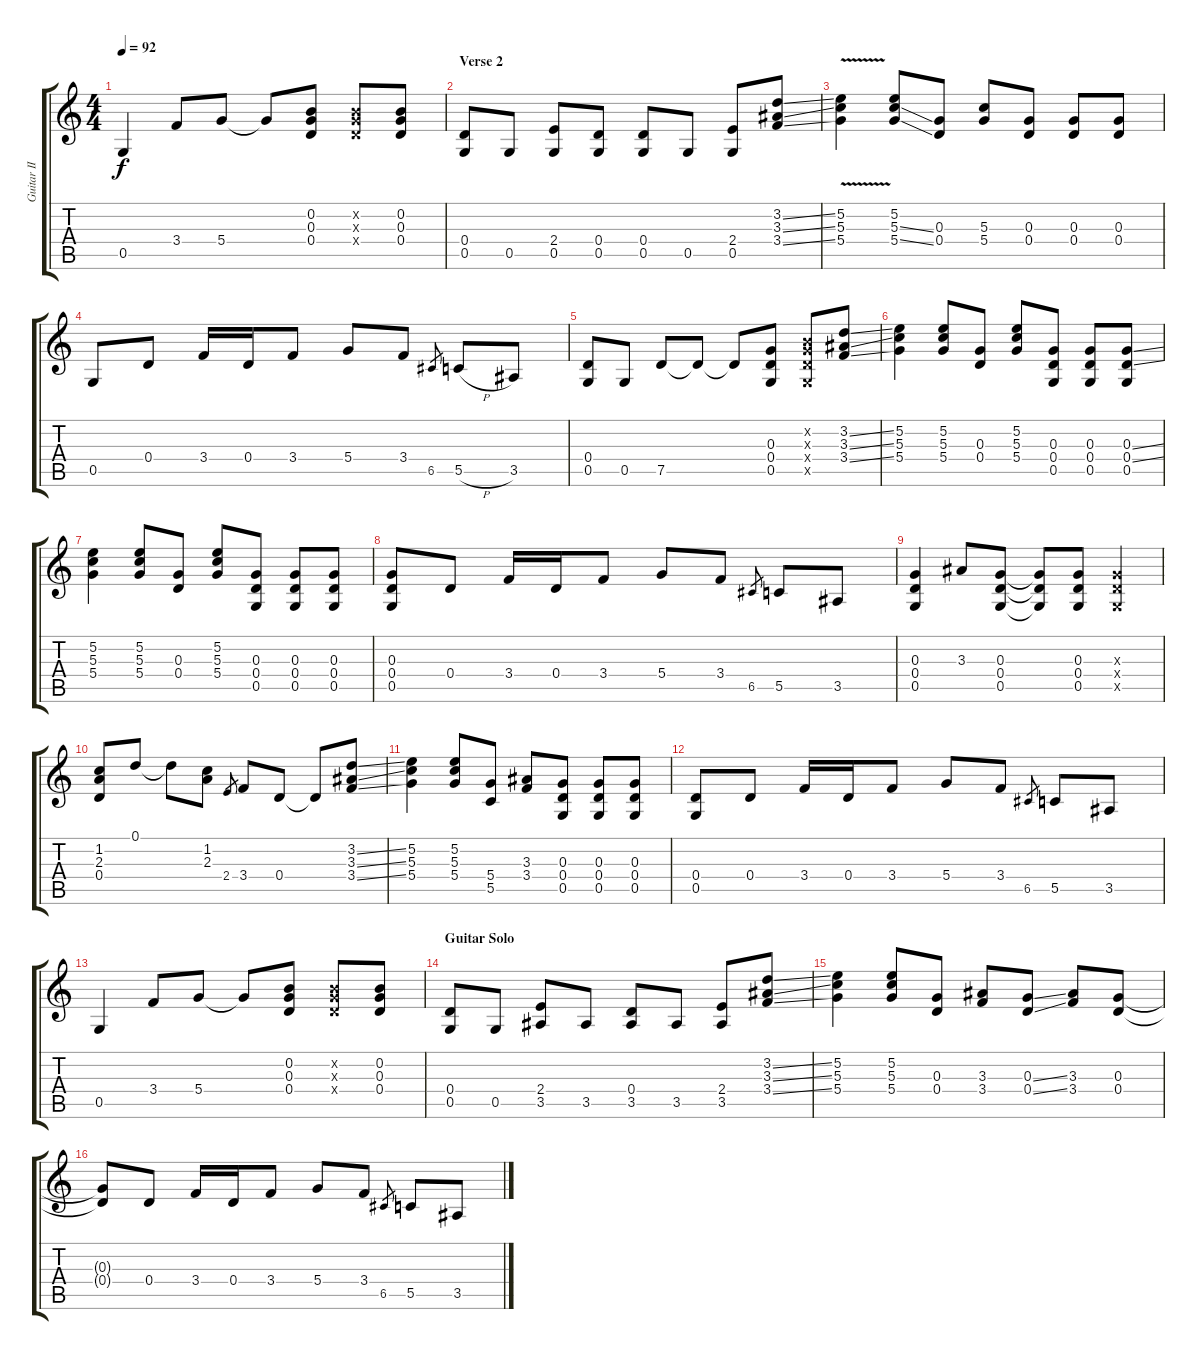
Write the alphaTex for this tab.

\track ("Guitar II" "Guitar II") {instrument acousticguitarnylon}
\staff {score tabs}
\tuning (D4 B3 G3 D3 G2 D2) {hide}
\ts (4 4)
\tempo 92
\clef g2
\ks c
0.5.4{dy f} 3.4.8 5.4.8 5.4{t}.8 (0.2 0.3 0.4).8 (0.2{x} 0.3{x} 0.4{x}).8 (0.2 0.3 0.4).8 |
\section ("" "Verse 2")
(0.4 0.5).8 0.5.8 (2.4 0.5).8 (0.4 0.5).8 (0.4 0.5).8 0.5.8 (2.4 0.5).8 (3.2{ss} 3.3{ss} 3.4{ss}).8 |
(5.2{v} 5.3{v} 5.4{v}).4 (5.2 5.3{ss} 5.4{ss}).8 (0.3 0.4).8 (5.3 5.4).8 (0.3 0.4).8 (0.3 0.4).8 (0.3 0.4).8 |
0.5.8 0.4.8 3.4.16 0.4.16 3.4.8 5.4.8 3.4.8 6.5.8{gr} 5.5{h}.8 3.5.8 |
(0.4 0.5).8 0.5.8 7.5.8 7.5{t}.8 7.5{t}.8 (0.3 0.4 0.5).8 (0.2{x} 0.3{x} 0.4{x} 0.5{x}).8 (3.2{ss} 3.3{ss} 3.4{ss}).8 |
(5.2 5.3 5.4).4 (5.2 5.3 5.4).8 (0.3 0.4).8 (5.2 5.3 5.4).8 (0.3 0.4 0.5).8 (0.3 0.4 0.5).8 (0.3{ss} 0.4{ss} 0.5).8 |
(5.2 5.3 5.4).4 (5.2 5.3 5.4).8 (0.3 0.4).8 (5.2 5.3 5.4).8 (0.3 0.4 0.5).8 (0.3 0.4 0.5).8 (0.3 0.4 0.5).8 |
(0.3 0.4 0.5).8 0.4.8 3.4.16 0.4.16 3.4.8 5.4.8 3.4.8 6.5.8{gr} 5.5.8 3.5.8 |
(0.3 0.4 0.5).4 3.3.8 (0.3 0.4 0.5).8 (0.3{t} 0.4{t} 0.5{t}).8 (0.3 0.4 0.5).8 (0.3{x} 0.4{x} 0.5{x}).4 |
(1.2 2.3 0.4).8 0.1.8 0.1{t}.8 (1.2 2.3).8 2.4.8{gr} 3.4.8 0.4.8 0.4{t}.8 (3.2{ss} 3.3{ss} 3.4{ss}).8 |
(5.2 5.3 5.4).4 (5.2 5.3 5.4).8 (5.4 5.5).8 (3.3 3.4).8 (0.3 0.4 0.5).8 (0.3 0.4 0.5).8 (0.3 0.4 0.5).8 |
(0.4 0.5).8 0.4.8 3.4.16 0.4.16 3.4.8 5.4.8 3.4.8 6.5.8{gr} 5.5.8 3.5.8 |
0.5.4 3.4.8 5.4.8 5.4{t}.8 (0.2 0.3 0.4).8 (0.2{x} 0.3{x} 0.4{x}).8 (0.2 0.3 0.4).8 |
\section ("" "Guitar Solo")
(0.4 0.5).8 0.5.8 (2.4 3.5).8 3.5.8 (0.4 3.5).8 3.5.8 (2.4 3.5).8 (3.2{ss} 3.3{ss} 3.4{ss}).8 |
(5.2 5.3 5.4).4 (5.2 5.3 5.4).8 (0.3 0.4).8 (3.3 3.4).8 (0.3{ss} 0.4{ss}).8 (3.3 3.4).8 (0.3 0.4).8 |
(0.3{t} 0.4{t}).8 0.4.8 3.4.16 0.4.16 3.4.8 5.4.8 3.4.8 6.5.8{gr} 5.5.8 3.5.8
